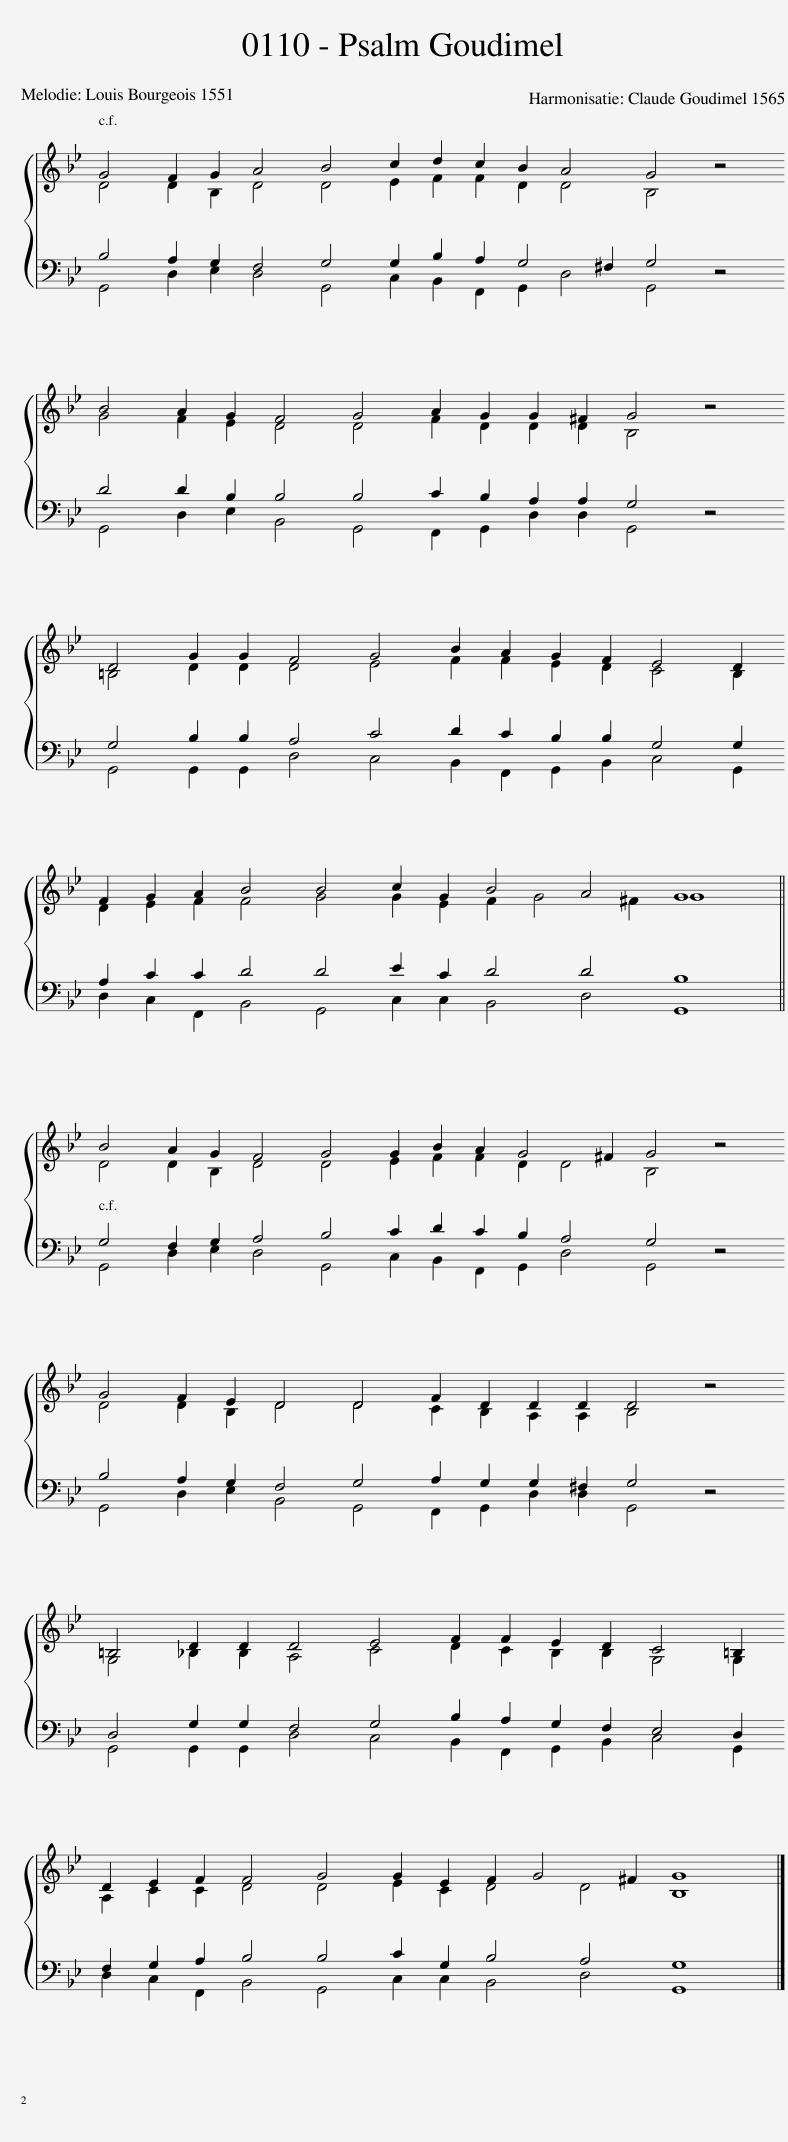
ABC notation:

X:1
%%score { ( 1 2 ) | ( 3 4 ) }
L:1/8
M:18/4
I:linebreak $
K:Bb
V:1 treble
V:2 treble
V:3 bass
V:4 bass
V:1
 G4 F2 G2 A4 B4 c2 d2 c2 B2 A4 G4 z4 |$ B4 A2 G2 F4 G4 A2 G2 G2 ^F2 G4 z4 |$ D4 G2 G2 F4 G4 B2 A2 G2 F2 E4 D2 |$ F2 G2 A2 B4 B4 c2 G2 B4 A4 G8 ||$ B4 A2 G2 F4 G4 G2 B2 A2 G4 ^F2 G4 z4 |$ %5
 G4 F2 E2 D4 D4 F2 D2 D2 D2 D4 z4 |$ =B,4 D2 D2 D4 E4 F2 F2 E2 D2 C4 =B,2 |$ D2 E2 F2 F4 G4 G2 E2 F2 G4 ^F2 G8 |] %8
V:2
 D4 D2 B,2 D4 D4 E2 F2 F2 D2 D4 B,4 x4 |$ G4 F2 E2 D4 D4 F2 D2 D2 D2 B,4 x4 |$ =B,4 D2 D2 D4 E4 F2 F2 E2 D2 C4 B,2 |$ D2 E2 F2 F4 G4 G2 E2 F2 G4 ^F2 G8 ||$ D4 D2 B,2 D4 D4 E2 F2 F2 D2 D4 B,4 x4 |$ %5
 D4 D2 B,2 D4 D4 C2 B,2 A,2 A,2 B,4 x4 |$ G,4 _B,2 B,2 A,4 C4 D2 C2 B,2 B,2 G,4 G,2 |$ A,2 C2 C2 D4 D4 E2 C2 D4 D4 B,8 |] %8
V:3
 B,4 A,2 G,2 F,4 G,4 G,2 B,2 A,2 G,4 ^F,2 G,4 z4 |$ D4 D2 B,2 B,4 B,4 C2 B,2 A,2 A,2 G,4 z4 |$ G,4 B,2 B,2 A,4 C4 D2 C2 B,2 B,2 G,4 G,2 |$ A,2 C2 C2 D4 D4 E2 C2 D4 D4 B,8 ||$ G,4 F,2 G,2 A,4 B,4 C2 D2 C2 B,2 A,4 G,4 z4 |$ %5
 B,4 A,2 G,2 F,4 G,4 A,2 G,2 G,2 ^F,2 G,4 z4 |$ D,4 G,2 G,2 F,4 G,4 B,2 A,2 G,2 F,2 E,4 D,2 |$ F,2 G,2 A,2 B,4 B,4 C2 G,2 B,4 A,4 G,8 |] %8
V:4
 G,,4 D,2 E,2 D,4 G,,4 C,2 B,,2 F,,2 G,,2 D,4 G,,4 x4 |$ G,,4 D,2 E,2 B,,4 G,,4 F,,2 G,,2 D,2 D,2 G,,4 x4 |$ G,,4 G,,2 G,,2 D,4 C,4 B,,2 F,,2 G,,2 B,,2 C,4 G,,2 |$ D,2 C,2 F,,2 B,,4 G,,4 C,2 C,2 B,,4 D,4 G,,8 ||$ G,,4 D,2 E,2 D,4 G,,4 C,2 B,,2 F,,2 G,,2 D,4 G,,4 x4 |$ %5
 G,,4 D,2 E,2 B,,4 G,,4 F,,2 G,,2 D,2 D,2 G,,4 x4 |$ G,,4 G,,2 G,,2 D,4 C,4 B,,2 F,,2 G,,2 B,,2 C,4 G,,2 |$ D,2 C,2 F,,2 B,,4 G,,4 C,2 C,2 B,,4 D,4 G,,8 |] %8
